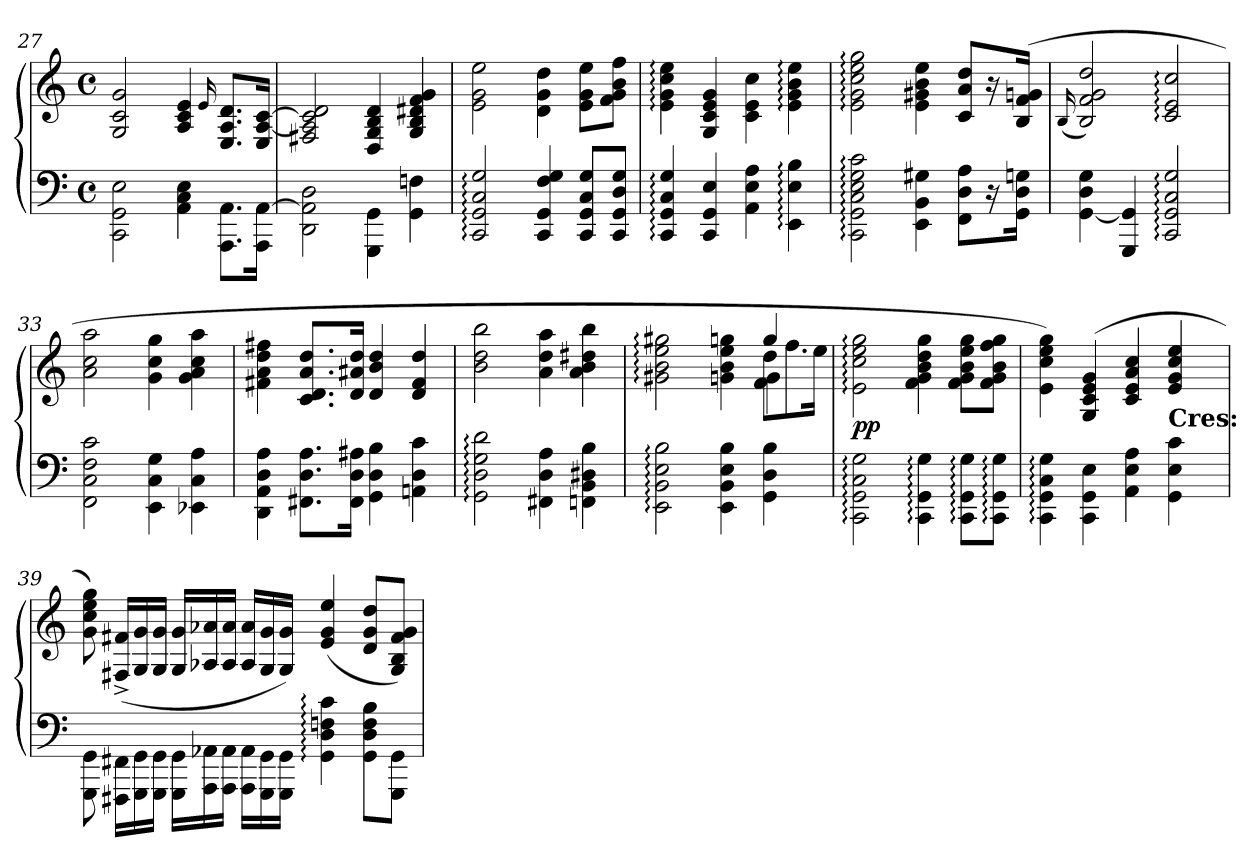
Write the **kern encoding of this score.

**kern	**kern	**dynam
*part1	*part1	*part1
*staff2	*staff1	*staff1/2
*clefF4	*clefG2	*
*k[]	*k[]	*
*M4/4	*M4/4	*
*met(c)	*met(c)	*
=27	=27	=27
2E\ 2GG\ 2CC\	2g/ 2c/ 2G/	.
4E\ 4C\ 4AA\	4e/ 4c/ 4A/	.
.	16qqe/	.
8.AA\ 8.AAA\L	8.d/ 8.A/ 8.E/L	.
[16AA\ 16AAA\Jk	[16c/ [16A/ 16E/Jk	.
=28	=28	=28
2D\ 2AA]\ 2DD\	2d/ 2c]/ 2A]/ 2F#X/	.
4GG\ 4GGG\	4d/ 4B/ 4G/ 4D/	.
4Fn\ 4GG\	4g/ 4f/ 4d#X/ 4B/ 4G/	.
=29	=29	=29
2G: 2C: 2GG: 2CC:	2ee\ 2g\ 2e\	.
4G 4F 4GG 4CC	4dd\ 4g\ 4d\	.
8G 8C 8GG 8CCL	8ee 8g 8eL	.
8G 8D 8GG 8CCJ	8ff 8b 8g 8fJ	.
=30	=30	=30
4G: 4C: 4GG: 4CC:	4ee:\ 4cc:\ 4g:\ 4e:\	.
4E 4GG 4CC	4g 4e 4c 4G	.
4A\ 4E\ 4AA\	4cc\ 4e\ 4c\	.
4B:\ 4E:\ 4EE:\	4ee:\ 4b:\ 4g:\ 4e:\	.
=31	=31	=31
2c:\ 2G:\ 2E:\ 2C:\ 2GG:\ 2CC:\	2gg: 2ee: 2cc: 2g: 2e:	.
4G#X\ 4BB\ 4EE\	4ee\ 4b\ 4g#X\ 4e\	.
8A\ 8D\ 8FF\L	8dd 8a 8cL	.
16r	16r	.
16Gn 16D 16GGJk	(>16gn 16f 16BJk	.
=32	=32	=32
.	(>16qqB/	.
4G\ 4D\ [4GG\	2dd 2g 2f 2B)	.
4GG] 4GGG	.	.
2G: 2C: 2GG: 2CC:	2cc: 2e: 2c:	.
=33	=33	=33
2c\ 2F\ 2C\ 2FF\	2aa 2cc 2a	.
4G\ 4C\ 4EE\	4gg 4cc 4g	.
4A\ 4C\ 4EE-X\	4aa 4cc 4a 4g	.
=34	=34	=34
4A\ 4D\ 4AA\ 4DD\	4ff#X 4dd 4a 4f#X	.
8.A\ 8.D\ 8.FF#X\L	8.dd 8.a 8.d 8.cL	.
16A#X 16D 16FF#Jk	16dd 16a#X 16dJk	.
4B\ 4D\ 4GG\	4dd 4b 4d	.
4c\ 4D\ 4AAn\	4dd 4f# 4d	.
=35	=35	=35
2d:\ 2G:\ 2D:\ 2GG:\	2bb 2dd 2b	.
4A\ 4D\ 4FF#X\	4aa 4dd 4a	.
4B\ 4D#X\ 4BB\ 4FFn\	4bb 4dd#X 4b 4a	.
=36	=36	=36
*	*^	*
*	*	*^	*
2B:\ 2E:\ 2BB:\ 2EE:\	2gg#X:\ 2ee:\ 2b:\ 2g#X:\	2.ryy	2.ryy	.
4B\ 4E\ 4BB\ 4EE\	4ggn\ 4ee\ 4gn\ 4b\	.	.	.
*	*Xtuplet	*	*	*
4B\ 4D\ 4GG\	12dd\L	4g\ 4f\	4gg/	.
.	12.ff	.	.	.
.	24eeJk	.	.	.
*	*v	*v	*v	*
=37	=37	=37
2G:\ 2C:\ 2GG:\ 2CC:\	2gg: 2ee: 2cc: 2e:	pp
4G:\ 4GG:\ 4CC:\	4gg 4dd 4b 4g 4f	.
8G:\ 8GG:\ 8CC:\L	8gg 8ee 8b 8g 8fL	.
8G:\ 8GG:\ 8CC:\J	8gg 8ff 8b 8g 8fJ	.
=38	=38	=38
4G:\ 4C:\ 4GG:\ 4CC:\	4gg 4ee 4cc 4e)	.
4E\ 4GG\ 4CC\	(>4g/ 4e/ 4c/ 4G/	.
4A 4E 4AA	4cc 4a 4e 4c	.
!	!LO:TX:c:B:t=Cres&colon;	!
4c 4E 4GG	4ee 4cc 4g 4e	.
=39	=39	=39
8GG\ 8GGG\	8gg 8ee 8cc 8g)	.
*Xtuplet	*	*
24FF#X\ 24FFF#X\LL	(>24f#X^>/ 24F#X^>/LL	.
24GG\ 24GGG\	24g/ 24G/	.
24GG\ 24GGG\JJ	24g/ 24G/JJ	.
24GG\ 24GGG\LL	24g/ 24G/LL	.
24AA-X 24AAA	24a-X 24A-X	.
24AA-\ 24AAA\JJ	24a-/ 24A-/JJ	.
24AA-\ 24AAA\LL	24a-/ 24A-/LL	.
24GG\ 24GGG\	24g/ 24G/	.
24GG\ 24GGG\JJ	24g/ 24G/JJ)	.
4c: 4Fn: 4D: 4GG:	(<4ee 4g 4e	.
8B 8F 8D 8GGL	8dd 8g 8dL	.
8GG\ 8GGG\J	8g 8f# 8B 8GJ)	.
=	=	=
*-	*-	*-
